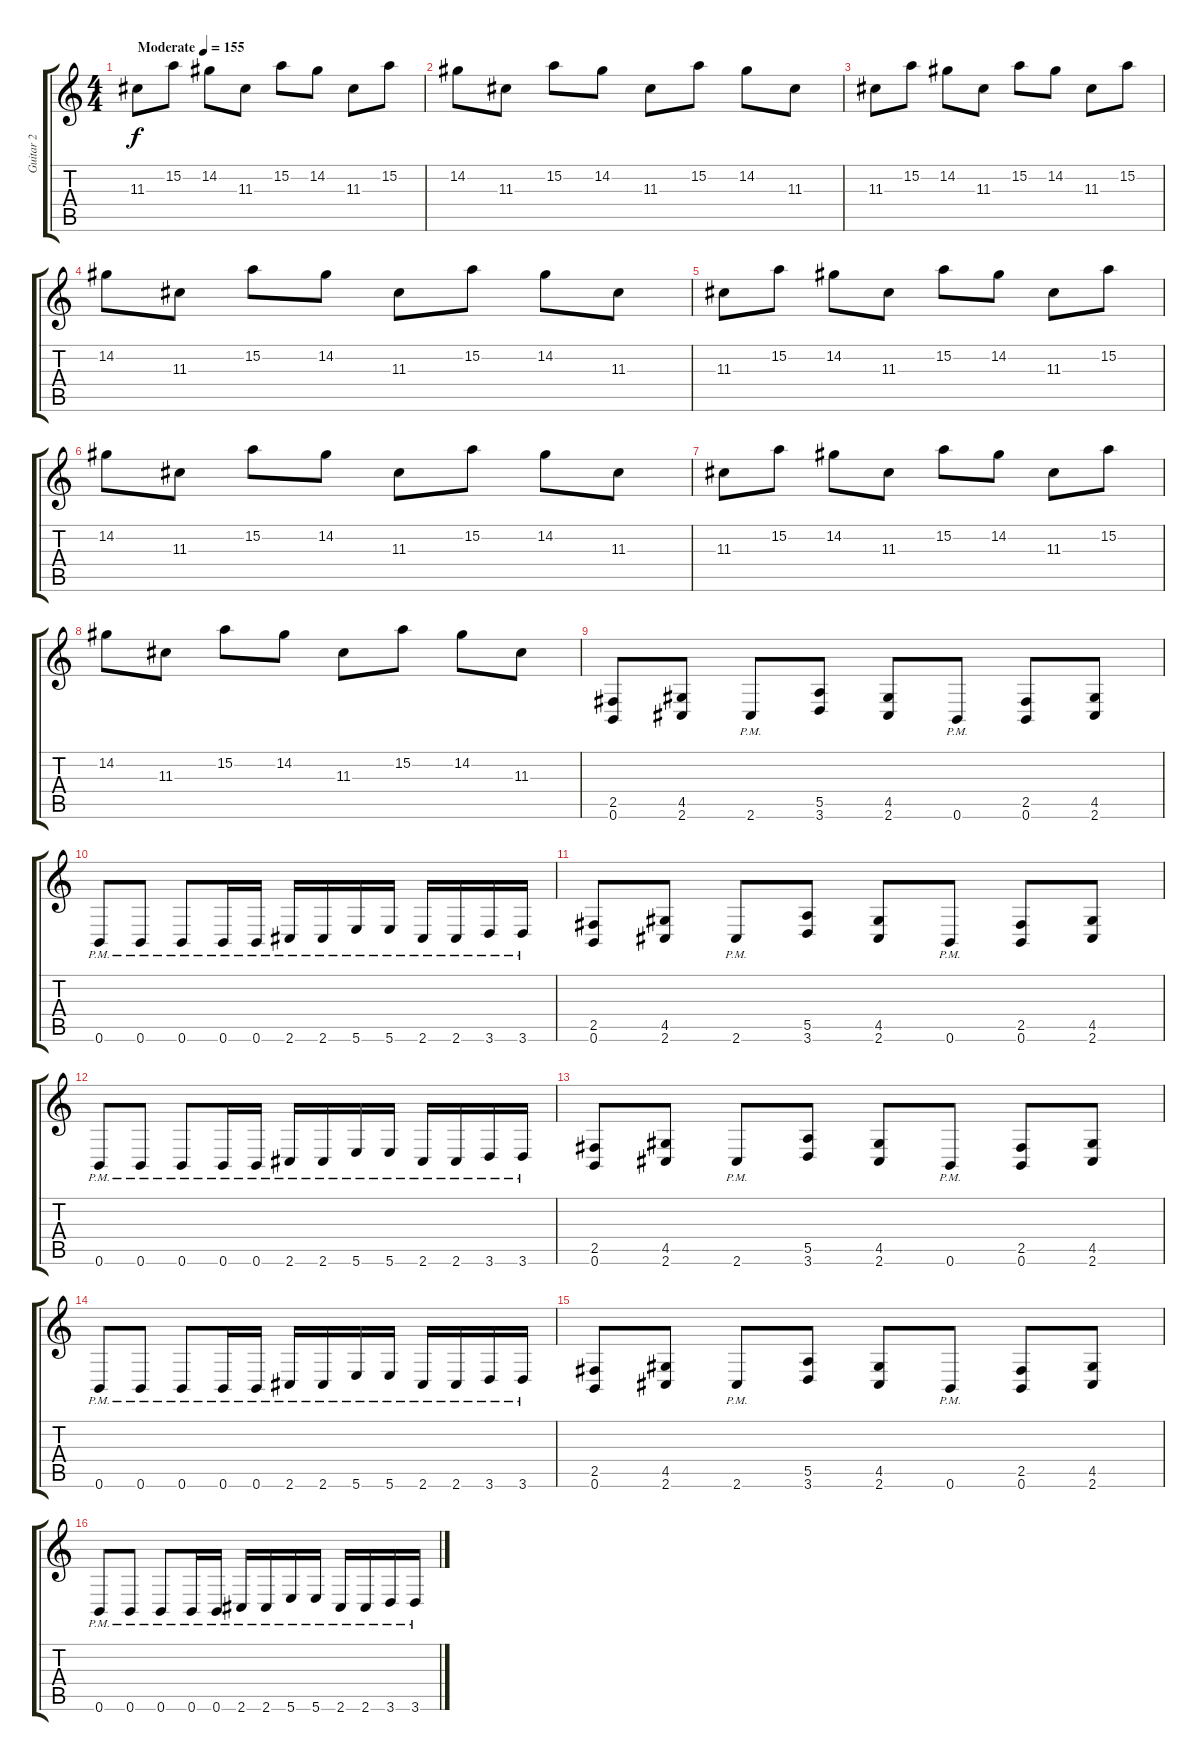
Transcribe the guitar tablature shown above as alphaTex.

\track ("Guitar 2" "Guitar 2") {instrument distortionguitar}
\staff {score tabs}
\tuning (B3 Gb3 D3 A2 E2 B1) {hide}
\ts (4 4)
\tempo (155 "Moderate")
\clef g2
\ks c
11.3.8{dy f instrument distortionguitar} 15.2.8 14.2.8 11.3.8 15.2.8 14.2.8 11.3.8 15.2.8 |
14.2.8 11.3.8 15.2.8 14.2.8 11.3.8 15.2.8 14.2.8 11.3.8 |
11.3.8 15.2.8 14.2.8 11.3.8 15.2.8 14.2.8 11.3.8 15.2.8 |
14.2.8 11.3.8 15.2.8 14.2.8 11.3.8 15.2.8 14.2.8 11.3.8 |
11.3.8 15.2.8 14.2.8 11.3.8 15.2.8 14.2.8 11.3.8 15.2.8 |
14.2.8 11.3.8 15.2.8 14.2.8 11.3.8 15.2.8 14.2.8 11.3.8 |
11.3.8 15.2.8 14.2.8 11.3.8 15.2.8 14.2.8 11.3.8 15.2.8 |
14.2.8 11.3.8 15.2.8 14.2.8 11.3.8 15.2.8 14.2.8 11.3.8 |
(2.5 0.6).8 (4.5 2.6).8 2.6{pm}.8 (5.5 3.6).8 (4.5 2.6).8 0.6{pm}.8 (2.5 0.6).8 (4.5 2.6).8 |
0.6{pm}.8 0.6{pm}.8 0.6{pm}.8 0.6{pm}.16 0.6{pm}.16 2.6{pm}.16 2.6{pm}.16 5.6{pm}.16 5.6{pm}.16 2.6{pm}.16 2.6{pm}.16 3.6{pm}.16 3.6{pm}.16 |
(2.5 0.6).8 (4.5 2.6).8 2.6{pm}.8 (5.5 3.6).8 (4.5 2.6).8 0.6{pm}.8 (2.5 0.6).8 (4.5 2.6).8 |
0.6{pm}.8 0.6{pm}.8 0.6{pm}.8 0.6{pm}.16 0.6{pm}.16 2.6{pm}.16 2.6{pm}.16 5.6{pm}.16 5.6{pm}.16 2.6{pm}.16 2.6{pm}.16 3.6{pm}.16 3.6{pm}.16 |
(2.5 0.6).8 (4.5 2.6).8 2.6{pm}.8 (5.5 3.6).8 (4.5 2.6).8 0.6{pm}.8 (2.5 0.6).8 (4.5 2.6).8 |
0.6{pm}.8 0.6{pm}.8 0.6{pm}.8 0.6{pm}.16 0.6{pm}.16 2.6{pm}.16 2.6{pm}.16 5.6{pm}.16 5.6{pm}.16 2.6{pm}.16 2.6{pm}.16 3.6{pm}.16 3.6{pm}.16 |
(2.5 0.6).8 (4.5 2.6).8 2.6{pm}.8 (5.5 3.6).8 (4.5 2.6).8 0.6{pm}.8 (2.5 0.6).8 (4.5 2.6).8 |
0.6{pm}.8 0.6{pm}.8 0.6{pm}.8 0.6{pm}.16 0.6{pm}.16 2.6{pm}.16 2.6{pm}.16 5.6{pm}.16 5.6{pm}.16 2.6{pm}.16 2.6{pm}.16 3.6{pm}.16 3.6{pm}.16
